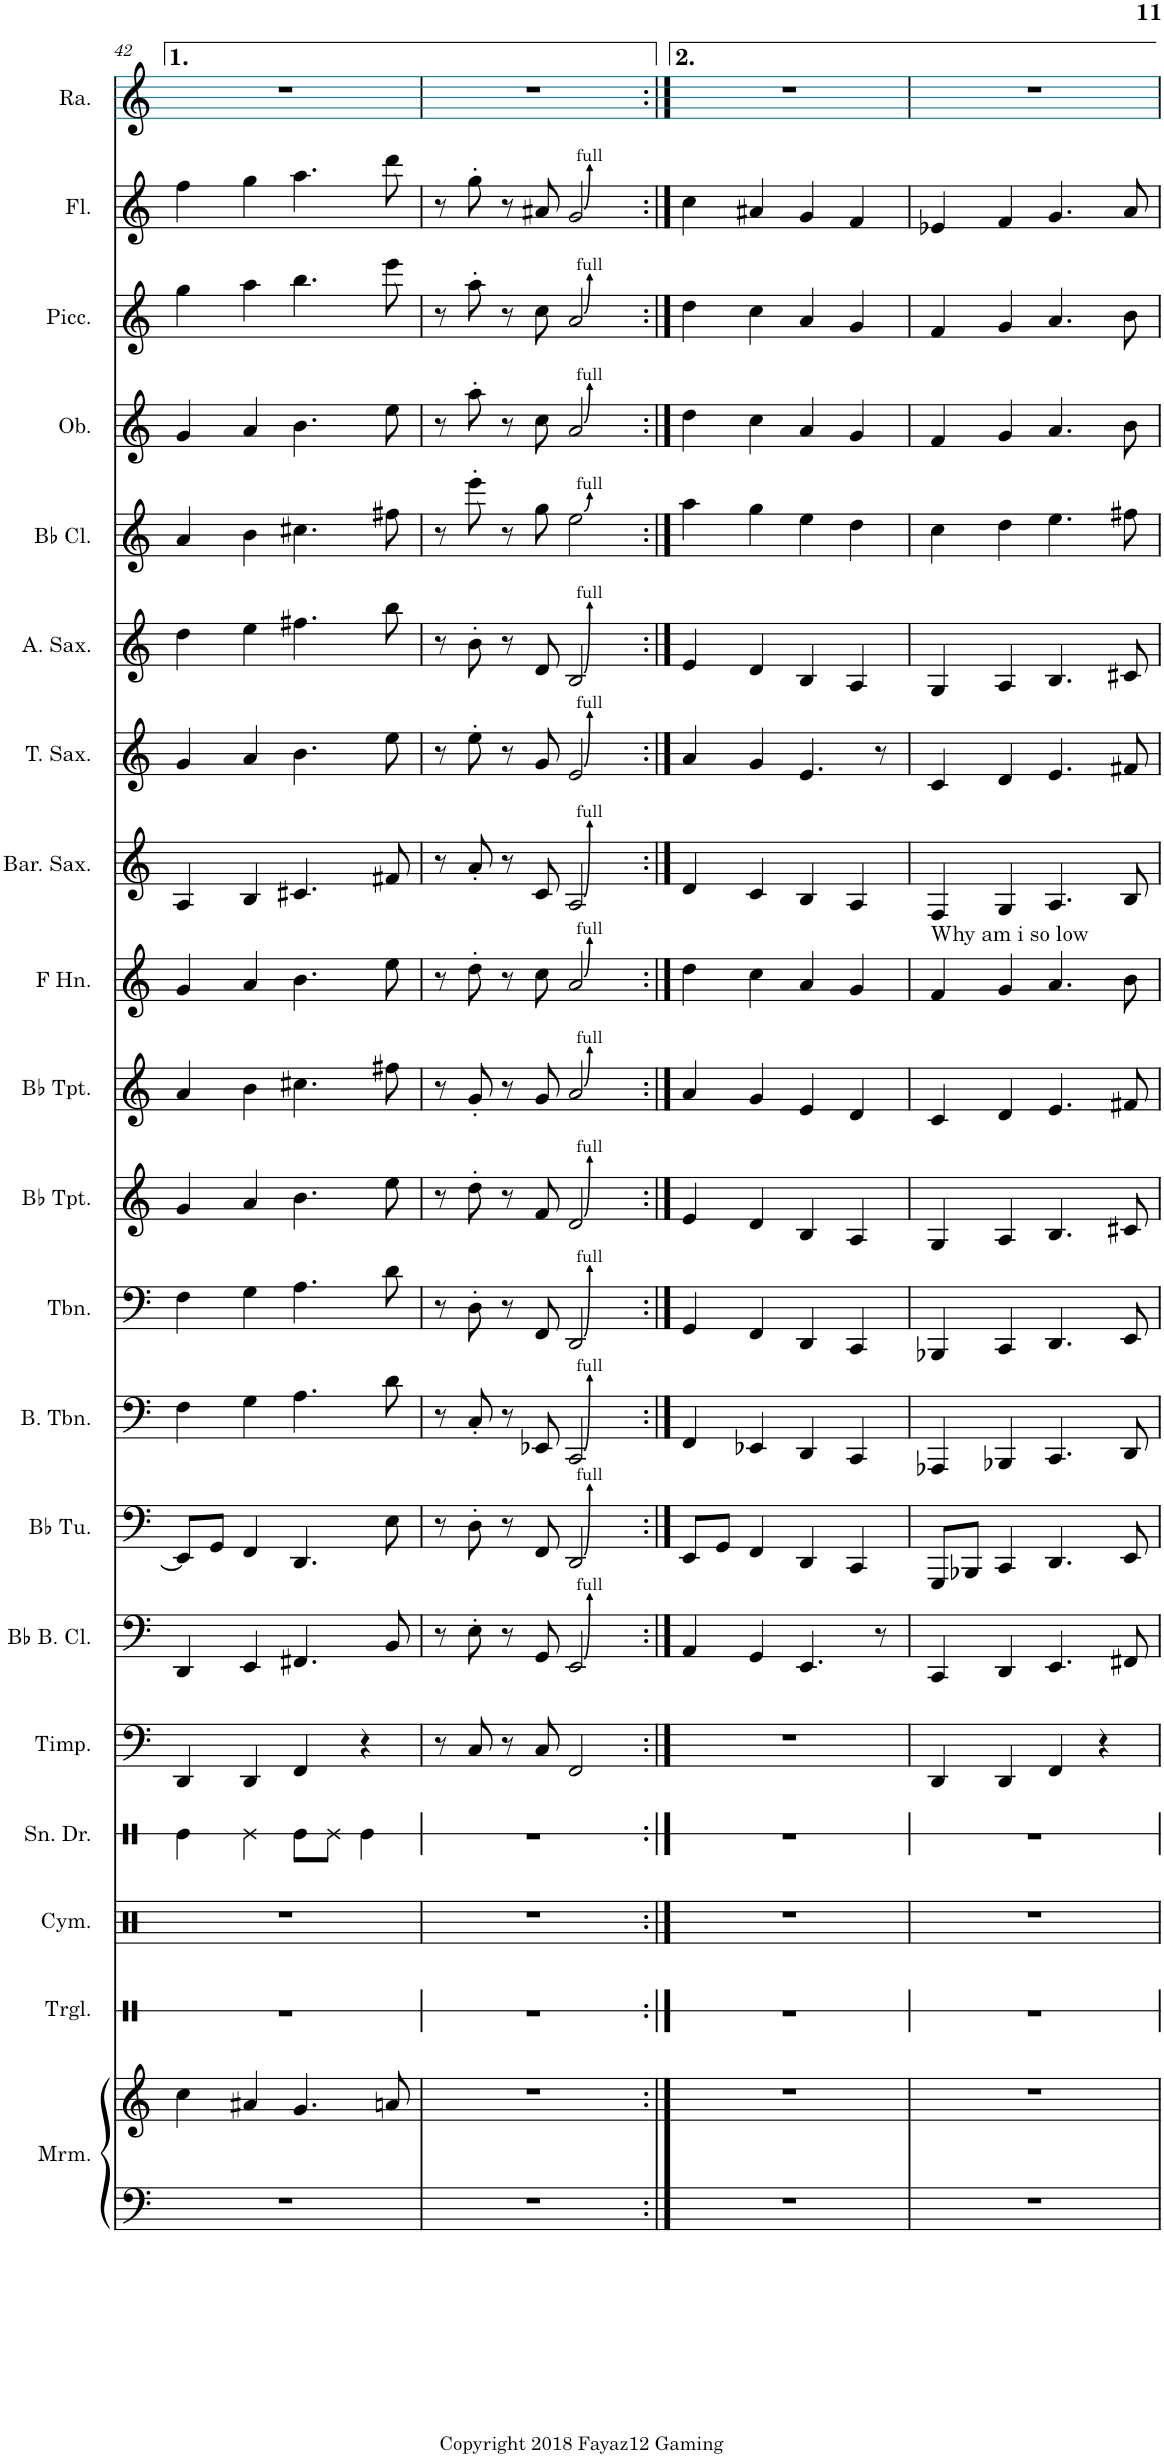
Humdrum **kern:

**kern	**kern	**kern	**kern	**kern	**kern	**kern	**kern	**kern	**kern	**kern	**kern	**kern	**kern	**kern	**kern	**kern	**kern	**kern	**kern	**kern
*part20	*part20	*part19	*part18	*part17	*part16	*part15	*part14	*part13	*part12	*part11	*part10	*part9	*part8	*part7	*part6	*part5	*part4	*part3	*part2	*part1
*staff21	*staff20	*staff19	*staff18	*staff17	*staff16	*staff15	*staff14	*staff13	*staff12	*staff11	*staff10	*staff9	*staff8	*staff7	*staff6	*staff5	*staff4	*staff3	*staff2	*staff1
*I"Marimba	*	*I"Triangle	*I"Cymbals	*I"Snare Drum	*I"Timpani	*I"Bb Bass Clarinet (Bass Clef)	*I"Bb Tuba	*I"Bass Trombone	*I"Trombone	*I"Bb Trumpet	*I"Bb Trumpet	*I"Horn in F	*I"Baritone Saxophone	*I"Tenor Saxophone	*I"Alto Saxophone	*I"Bb Clarinet	*I"Oboe	*I"Piccolo	*I"Flute	*I"Rosalina
*I'Mrm.	*	*I'Trgl.	*I'Cym.	*I'Sn. Dr.	*I'Timp.	*I'Bb B. Cl.	*I'Bb Tu.	*I'B. Tbn.	*I'Tbn.	*I'Bb Tpt.	*I'Bb Tpt.	*	*I'Bar. Sax.	*I'T. Sax.	*I'A. Sax.	*I'Bb Cl.	*I'Ob.	*I'Picc.	*I'Fl.	*I'Ra.
!!LO:PB:g=z
*clefF4	*clefG2	*clefX	*clefX	*clefX	*clefF4	*clefF4	*clefF4	*clefF4	*clefF4	*clefG2	*clefG2	*clefG2	*clefG2	*clefG2	*clefG2	*clefG2	*clefG2	*clefG2	*clefG2	*clefG2
*	*	*	*	*	*	*Trd1c2	*	*	*	*Trd1c2	*Trd1c2	*Trd4c7	*Trd12c21	*Trd8c14	*Trd5c9	*Trd1c2	*	*Trd-7c-12	*	*
*k[]	*k[]	*k[]	*k[]	*k[]	*k[]	*k[]	*k[]	*k[]	*k[]	*k[]	*k[]	*k[]	*k[]	*k[]	*k[]	*k[]	*k[]	*k[]	*k[]	*k[]
*M4/4	*M4/4	*M4/4	*M4/4	*M4/4	*M4/4	*M4/4	*M4/4	*M4/4	*M4/4	*M4/4	*M4/4	*M4/4	*M4/4	*M4/4	*M4/4	*M4/4	*M4/4	*M4/4	*M4/4	*M4/4
=42	=42	=42	=42	=42	=42	=42	=42	=42	=42	=42	=42	=42	=42	=42	=42	=42	=42	=42	=42	=42
1r	4cc\	1r	1r	4Re\	4DD/	4DD/	8EE/L]	4F\	4F\	4g/	4a/	4g/	4A/	4g/	4dd\	4a/	4g/	4gg\	4ff\	1r
.	.	.	.	.	.	.	8GG/J	.	.	.	.	.	.	.	.	.	.	.	.	.
.	4a#X/	.	.	4Re\	4DD/	4EE/	4FF/	4G\	4G\	4a/	4b\	4a/	4B/	4a/	4ee\	4b\	4a/	4aa\	4gg\	.
.	4.g/	.	.	8Re\L	4FF/	4.FF#X/	4.DD/	4.A\	4.A\	4.b\	4.cc#X\	4.b\	4.c#X/	4.b\	4.ff#X\	4.cc#X\	4.b\	4.bb\	4.aa\	.
.	.	.	.	8Re\J	.	.	.	.	.	.	.	.	.	.	.	.	.	.	.	.
.	.	.	.	4Re\	4r	.	.	.	.	.	.	.	.	.	.	.	.	.	.	.
.	8an/	.	.	.	.	8BB/	8E\	8d\	8d\	8ee\	8ff#X\	8ee\	8f#X/	8ee\	8bb\	8ff#X\	8ee\	8eee\	8ddd\	.
=43	=43	=43	=43	=43	=43	=43	=43	=43	=43	=43	=43	=43	=43	=43	=43	=43	=43	=43	=43	=43
1r	1r	1r	1r	1r	8r	8r	8r	8r	8r	8r	8r	8r	8r	8r	8r	8r	8r	8r	8r	1r
.	.	.	.	.	8C/	8E'\	8D'\	8C'/	8D'\	8dd'\	8g'/	8dd'\	8a'/	8ee'\	8b'\	8eee'\	8aa'\	8aa'\	8gg'\	.
.	.	.	.	.	8r	8r	8r	8r	8r	8r	8r	8r	8r	8r	8r	8r	8r	8r	8r	.
.	.	.	.	.	8C/	8GG/	8FF/	8EE-X/	8FF/	8f/	8g/	8cc\	8c/	8g/	8d/	8gg\	8cc\	8cc\	8a#X/	.
.	.	.	.	.	2FF/	2EE/	2DD/	2CC/	2DD/	2d/	2a/	2a/	2A/	2e/	2B/	2ee\	2a/	2a/	2g/	.
=44:|!	=44:|!	=44:|!	=44:|!	=44:|!	=44:|!	=44:|!	=44:|!	=44:|!	=44:|!	=44:|!	=44:|!	=44:|!	=44:|!	=44:|!	=44:|!	=44:|!	=44:|!	=44:|!	=44:|!	=44:|!
1r	1r	1r	1r	1r	1r	4AA/	8EE/L	4FF/	4GG/	4e/	4a/	4dd\	4d/	4a/	4e/	4aa\	4dd\	4dd\	4cc\	1r
.	.	.	.	.	.	.	8GG/J	.	.	.	.	.	.	.	.	.	.	.	.	.
.	.	.	.	.	.	4GG/	4FF/	4EE-X/	4FF/	4d/	4g/	4cc\	4c/	4g/	4d/	4gg\	4cc\	4cc\	4a#X/	.
.	.	.	.	.	.	4.EE/	4DD/	4DD/	4DD/	4B/	4e/	4a/	4B/	4.e/	4B/	4ee\	4a/	4a/	4g/	.
.	.	.	.	.	.	.	4CC/	4CC/	4CC/	4A/	4d/	4g/	4A/	.	4A/	4dd\	4g/	4g/	4f/	.
.	.	.	.	.	.	8r	.	.	.	.	.	.	.	8r	.	.	.	.	.	.
=45	=45	=45	=45	=45	=45	=45	=45	=45	=45	=45	=45	=45	=45	=45	=45	=45	=45	=45	=45	=45
!	!	!	!	!	!	!	!	!	!	!	!	!	!LO:TX:b:t=Why am i so low	!	!	!	!	!	!	!
1r	1r	1r	1r	1r	4DD/	4CC/	8GGG/L	4AAA-X/	4BBB-X/	4G/	4c/	4f/	4F/	4c/	4G/	4cc\	4f/	4f/	4e-X/	1r
.	.	.	.	.	.	.	8BBB-X/J	.	.	.	.	.	.	.	.	.	.	.	.	.
.	.	.	.	.	4DD/	4DD/	4CC/	4BBB-X/	4CC/	4A/	4d/	4g/	4G/	4d/	4A/	4dd\	4g/	4g/	4f/	.
.	.	.	.	.	4FF/	4.EE/	4.DD/	4.CC/	4.DD/	4.B/	4.e/	4.a/	4.A/	4.e/	4.B/	4.ee\	4.a/	4.a/	4.g/	.
.	.	.	.	.	4r	.	.	.	.	.	.	.	.	.	.	.	.	.	.	.
.	.	.	.	.	.	8FF#X/	8EE/	8DD/	8EE/	8c#X/	8f#X/	8b\	8B/	8f#X/	8c#X/	8ff#X\	8b\	8b\	8a/	.
=	=	=	=	=	=	=	=	=	=	=	=	=	=	=	=	=	=	=	=	=
*-	*-	*-	*-	*-	*-	*-	*-	*-	*-	*-	*-	*-	*-	*-	*-	*-	*-	*-	*-	*-
